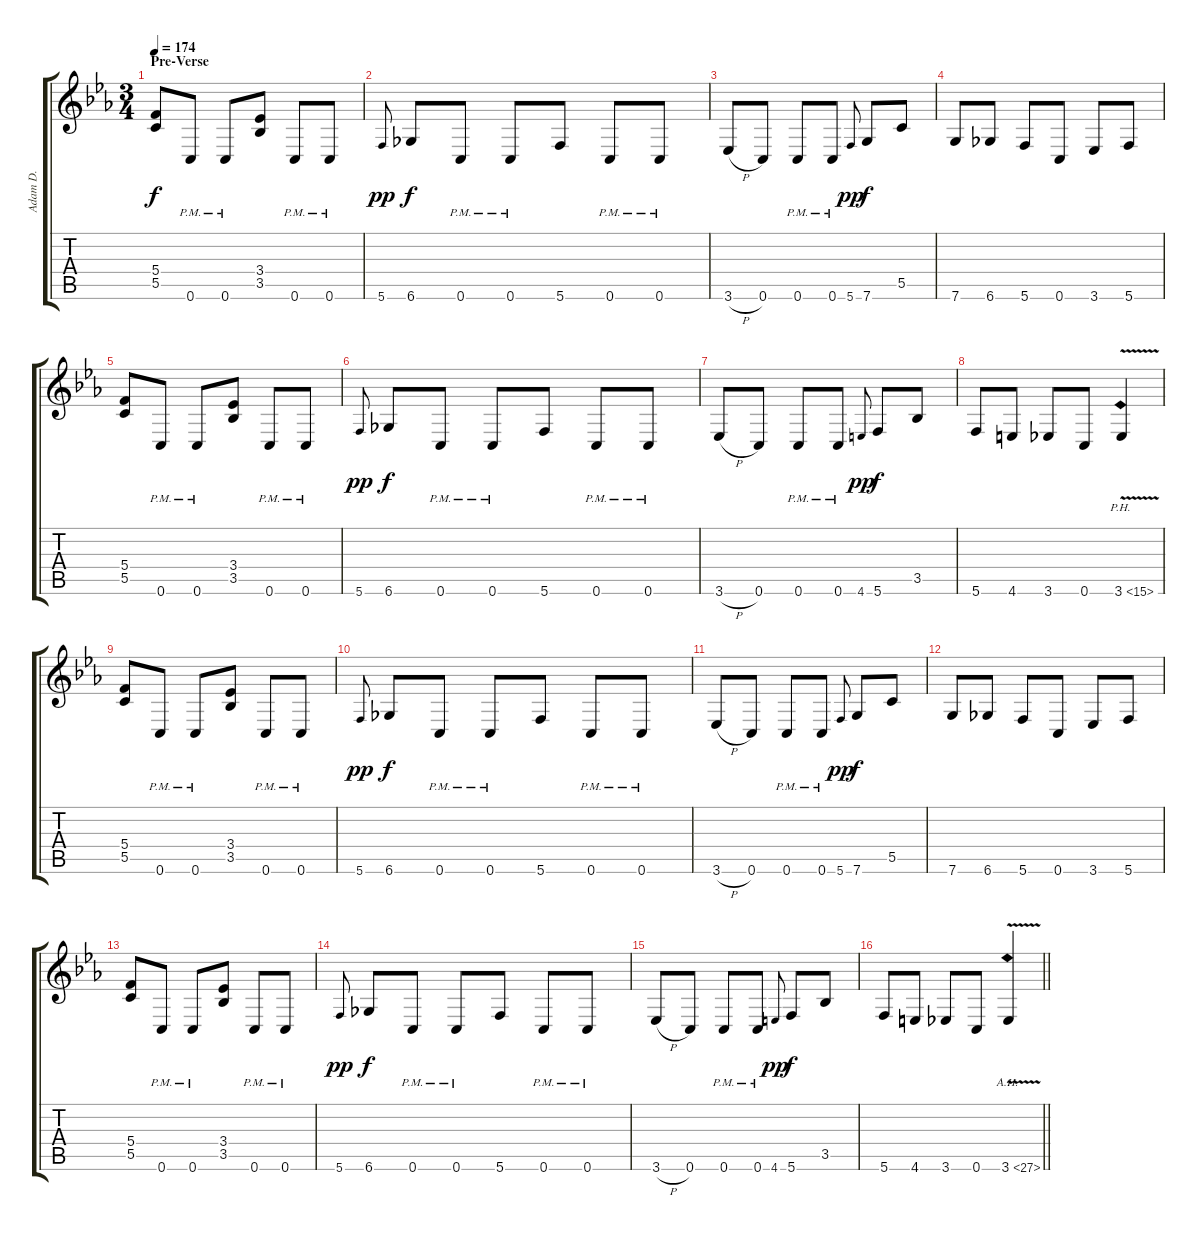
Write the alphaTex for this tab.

\track ("Adam D." "Adam D.") {instrument distortionguitar}
\staff {score tabs}
\tuning (D4 A3 F3 C3 G2 C2) {hide}
\ts (3 4)
\section ("" "Pre-Verse")
\tempo 174
\clef g2
\ks cminor
(5.4 5.5).8{dy f balance 12} 0.6{pm}.8 0.6{pm}.8 (3.4 3.5).8 0.6{pm}.8 0.6{pm}.8 |
5.6.8{gr onbeat dy pp} 6.6.8{dy f} 0.6{pm}.8 0.6{pm}.8 5.6.8 0.6{pm}.8 0.6{pm}.8 |
3.6{h}.8 0.6.8 0.6{pm}.8 0.6{pm}.8 5.6.8{gr onbeat dy pp} 7.6.8{dy f} 5.5.8 |
7.6.8 6.6.8 5.6.8 0.6.8 3.6.8 5.6.8 |
(5.4 5.5).8 0.6{pm}.8 0.6{pm}.8 (3.4 3.5).8 0.6{pm}.8 0.6{pm}.8 |
5.6.8{gr onbeat dy pp} 6.6.8{dy f} 0.6{pm}.8 0.6{pm}.8 5.6.8 0.6{pm}.8 0.6{pm}.8 |
3.6{h}.8 0.6.8 0.6{pm}.8 0.6{pm}.8 4.6.8{gr onbeat dy pp} 5.6.8{dy f} 3.5.8 |
5.6.8 4.6.8 3.6.8 0.6.8 3.6{ph 12 v}.4 |
(5.4 5.5).8 0.6{pm}.8 0.6{pm}.8 (3.4 3.5).8 0.6{pm}.8 0.6{pm}.8 |
5.6.8{gr onbeat dy pp} 6.6.8{dy f} 0.6{pm}.8 0.6{pm}.8 5.6.8 0.6{pm}.8 0.6{pm}.8 |
3.6{h}.8 0.6.8 0.6{pm}.8 0.6{pm}.8 5.6.8{gr onbeat dy pp} 7.6.8{dy f} 5.5.8 |
7.6.8 6.6.8 5.6.8 0.6.8 3.6.8 5.6.8 |
(5.4 5.5).8 0.6{pm}.8 0.6{pm}.8 (3.4 3.5).8 0.6{pm}.8 0.6{pm}.8 |
5.6.8{gr onbeat dy pp} 6.6.8{dy f} 0.6{pm}.8 0.6{pm}.8 5.6.8 0.6{pm}.8 0.6{pm}.8 |
3.6{h}.8 0.6.8 0.6{pm}.8 0.6{pm}.8 4.6.8{gr onbeat dy pp} 5.6.8{dy f} 3.5.8 |
\barLineRight lightlight
5.6.8 4.6.8 3.6.8 0.6.8 3.6{ah 24 v}.4
